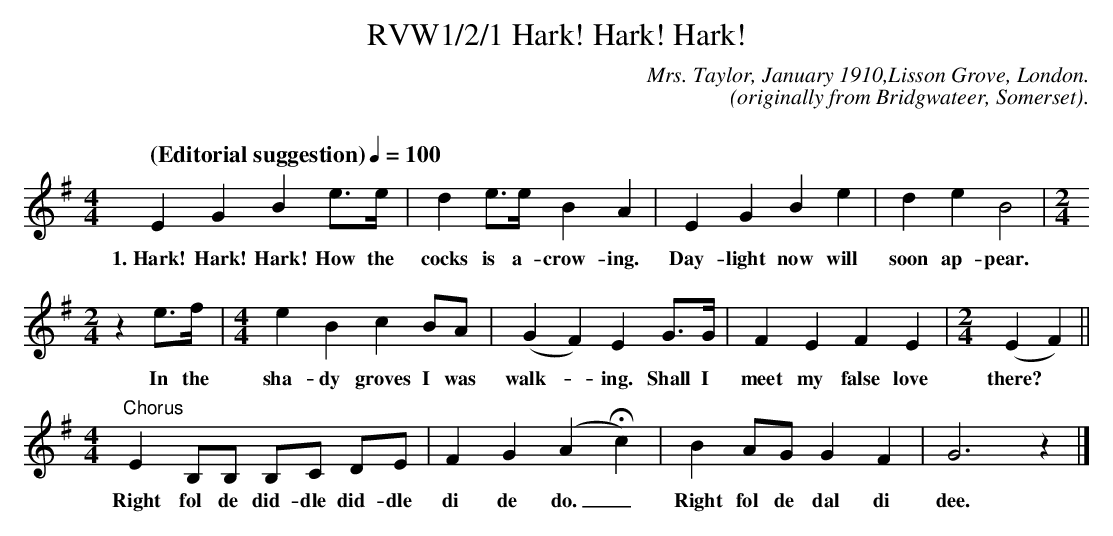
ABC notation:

X:1
T:RVW1/2/1 Hark! Hark! Hark!
C:Mrs. Taylor, January 1910,Lisson Grove, London.
C: (originally from Bridgwateer, Somerset).
C:
L:1/8
Q: "(Editorial suggestion)" 1/4=100
M:4/4
K:G
E2 G2 B2 e3/2e/2 | d2 e3/2e/2 B2 A2 | E2 G2 B2 e2 | d2 e2 B4 | [M:2/4]$
w:1.~Hark! Hark! Hark! How the cocks is a-crow-ing. Day-light now will soon ap-pear.
z2e3/2f/2 | [M:4/4]e2 B2 c2 BA | (G2 F2) E2 G3/2G/2| F2 E2 F2 E2 | [M:2/4](E2 F2) ||$
w:In the sha-dy groves I was walk-*ing. Shall I meet my false love there?
[M:4/4]"Chorus" E2 B,B, B,C DE | F2 G2 (A2 !fermata!c2) | B2 AG G2 F2 | G6 z2|]$
w:Right fol de did-dle did-dle di de do._ Right fol de dal di dee.
